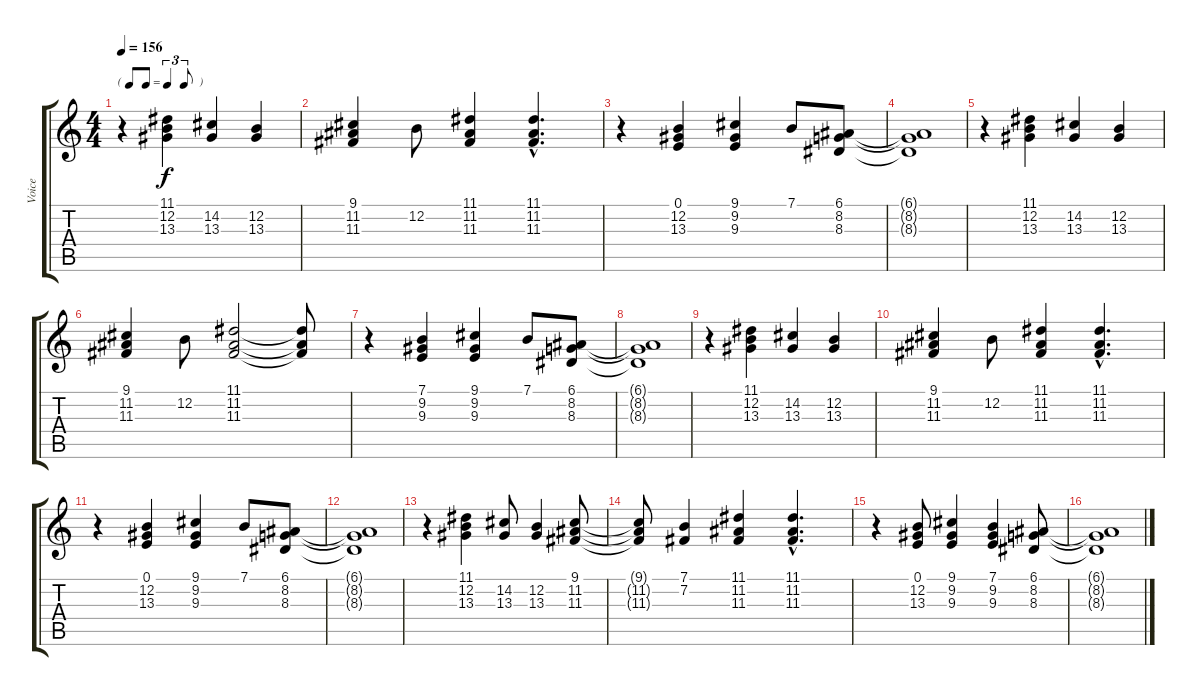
\track ("Voice" "Voice") {instrument acousticgrandpiano}
\staff {score tabs}
\tuning (E4 B3 G3 D3 A2 E2) {hide}
\ts (4 4)
\tf triplet8th
\tempo 156
\clef g2
\ks c
r.4{dy f instrument acousticgrandpiano} (11.1 12.2 13.3).4 (14.2 13.3).4 (12.2 13.3).4 |
(9.1 11.2 11.3).4 12.2.8 (11.1 11.2 11.3).4 (11.1{hac} 11.2{hac} 11.3{hac}).4{d} |
r.4 (0.1 12.2 13.3).4 (9.1 9.2 9.3).4 7.1.8 (6.1 8.2 8.3).8 |
(6.1{t} 8.2{t} 8.3{t}).1 |
r.4 (11.1 12.2 13.3).4 (14.2 13.3).4 (12.2 13.3).4 |
(9.1 11.2 11.3).4 12.2.8 (11.1 11.2 11.3).2 (11.1{t} 11.2{t} 11.3{t}).8 |
r.4 (7.1 9.2 9.3).4 (9.1 9.2 9.3).4 7.1.8 (6.1 8.2 8.3).8 |
(6.1{t} 8.2{t} 8.3{t}).1 |
r.4 (11.1 12.2 13.3).4 (14.2 13.3).4 (12.2 13.3).4 |
(9.1 11.2 11.3).4 12.2.8 (11.1 11.2 11.3).4 (11.1{hac} 11.2{hac} 11.3{hac}).4{d} |
r.4 (0.1 12.2 13.3).4 (9.1 9.2 9.3).4 7.1.8 (6.1 8.2 8.3).8 |
(6.1{t} 8.2{t} 8.3{t}).1 |
r.4 (11.1 12.2 13.3).4 (14.2 13.3).8 (12.2 13.3).4 (9.1 11.2 11.3).8 |
(9.1{t} 11.2{t} 11.3{t}).8 (7.1 7.2).4 (11.1 11.2 11.3).4 (11.1{hac} 11.2{hac} 11.3{hac}).4{d} |
r.4 (0.1 12.2 13.3).8 (9.1 9.2 9.3).4 (7.1 9.2 9.3).4 (6.1 8.2 8.3).8 |
(6.1{t} 8.2{t} 8.3{t}).1
